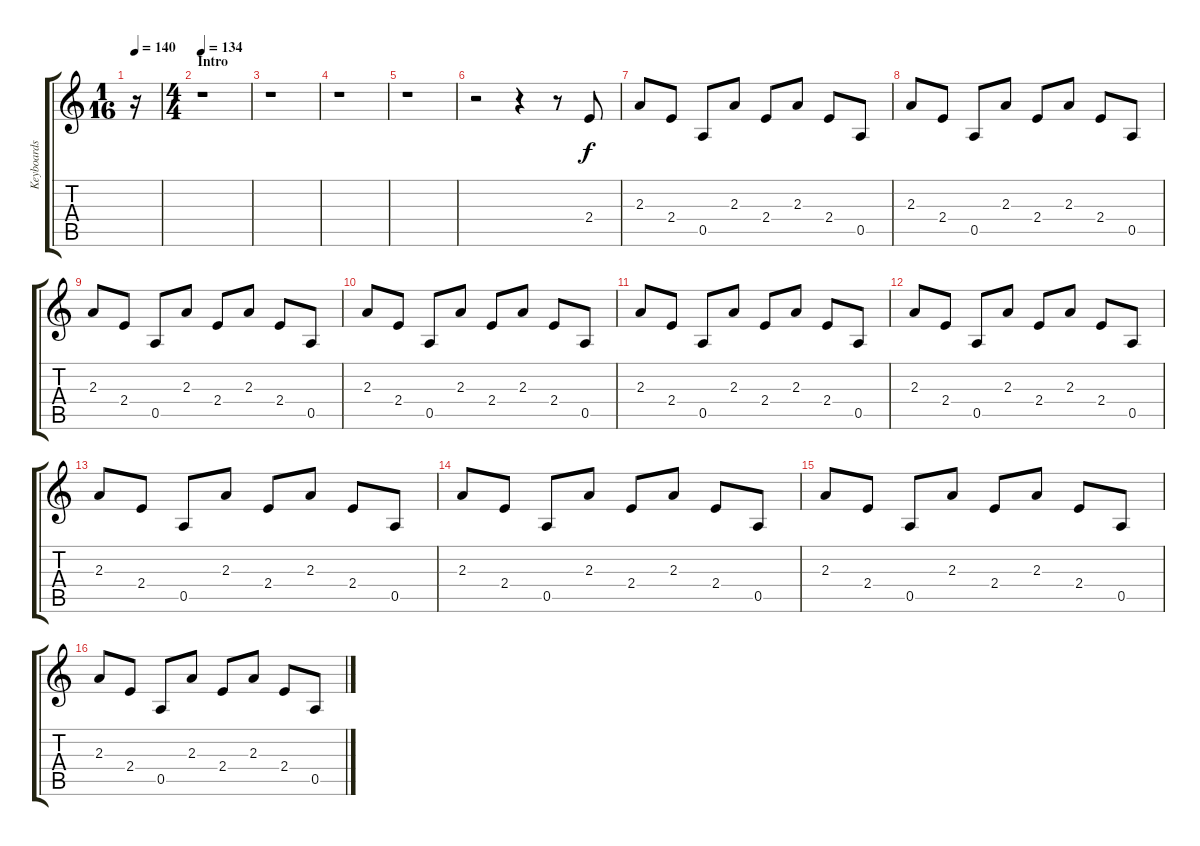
\track ("Keyboards 3" "Keyboards ") {instrument electricguitarmuted}
\staff {score tabs}
\tuning (E4 B3 G3 D3 A2 E2) {hide}
\ts (1 16)
\tempo 140
\clef g2
\ks c
r.16{dy f instrument electricguitarmuted} |
\ts (4 4)
\section ("" "Intro")
\tempo 134
r.1 |
r.1 |
r.1 |
r.1 |
r.2 r.4 r.8 2.4.8 |
2.3.8 2.4.8 0.5.8 2.3.8 2.4.8 2.3.8 2.4.8 0.5.8 |
2.3.8 2.4.8 0.5.8 2.3.8 2.4.8 2.3.8 2.4.8 0.5.8 |
2.3.8 2.4.8 0.5.8 2.3.8 2.4.8 2.3.8 2.4.8 0.5.8 |
2.3.8 2.4.8 0.5.8 2.3.8 2.4.8 2.3.8 2.4.8 0.5.8 |
2.3.8 2.4.8 0.5.8 2.3.8 2.4.8 2.3.8 2.4.8 0.5.8 |
2.3.8 2.4.8 0.5.8 2.3.8 2.4.8 2.3.8 2.4.8 0.5.8 |
2.3.8 2.4.8 0.5.8 2.3.8 2.4.8 2.3.8 2.4.8 0.5.8 |
2.3.8 2.4.8 0.5.8 2.3.8 2.4.8 2.3.8 2.4.8 0.5.8 |
2.3.8 2.4.8 0.5.8 2.3.8 2.4.8 2.3.8 2.4.8 0.5.8 |
2.3.8 2.4.8 0.5.8 2.3.8 2.4.8 2.3.8 2.4.8 0.5.8
